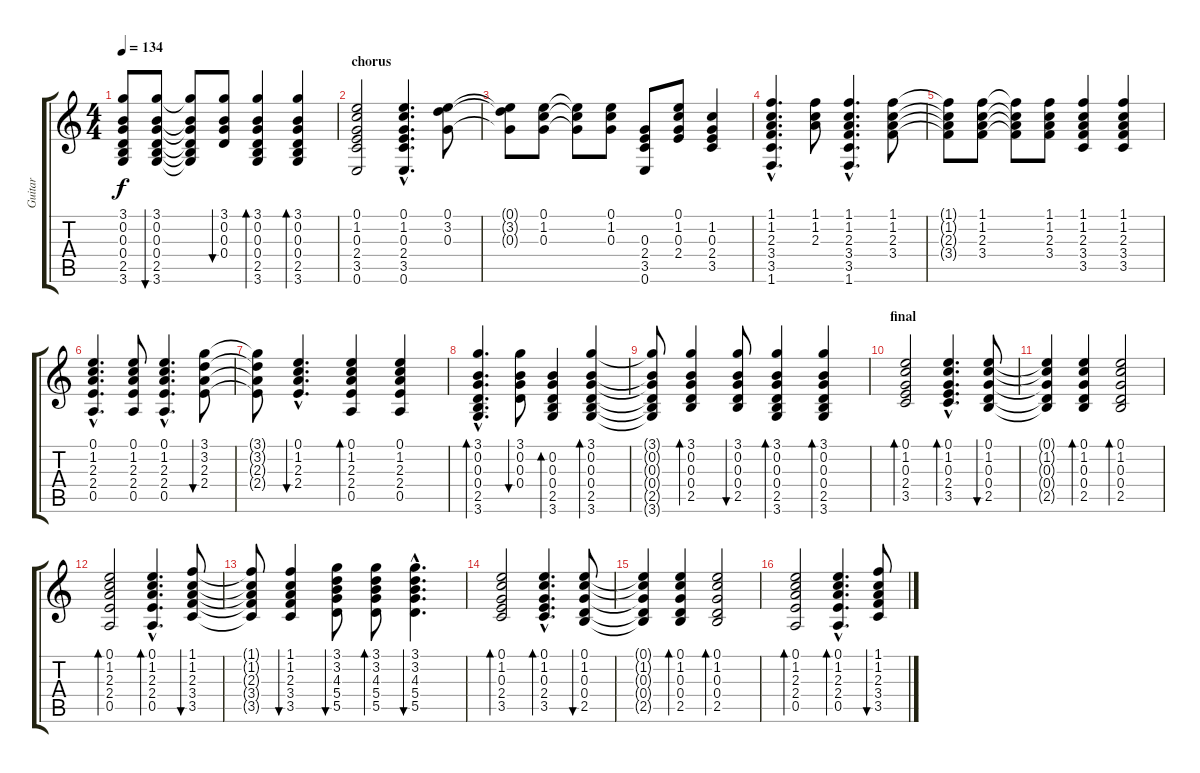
\track ("Guitar" "Guitar") {instrument acousticguitarsteel}
\staff {score tabs}
\tuning (E4 B3 G3 D3 A2 E2) {hide}
\ts (4 4)
\tempo 134
\clef g2
\ks c
(3.1{t} 0.2{t} 0.3{t} 0.4{t} 2.5{t} 3.6{t}).8{dy f} (3.1 0.2 0.3 0.4 2.5 3.6).8{bu 120} (3.1{t} 0.2{t} 0.3{t} 0.4{t} 2.5{t} 3.6{t}).8 (3.1 0.2 0.3 0.4).8{bu 120} (3.1 0.2 0.3 0.4 2.5 3.6).4{bd 60} (3.1 0.2 0.3 0.4 2.5 3.6).4{bd 60} |
\section ("" "chorus")
(0.1 1.2 0.3 2.4 3.5 0.6).2 (0.1{hac} 1.2{hac} 0.3{hac} 2.4{hac} 3.5{hac} 0.6{hac}).4{d} (0.1 3.2 0.3).8 |
(0.1{t} 3.2{t} 0.3{t}).8 (0.1 1.2 0.3).8 (0.1{t} 1.2{t} 0.3{t}).8 (0.1 1.2 0.3).8 (0.3 2.4 3.5 0.6).8 (0.1 1.2 0.3 2.4).8 (1.2 0.3 2.4 3.5).4 |
(1.1{hac} 1.2{hac} 2.3{hac} 3.4{hac} 3.5{hac} 1.6{hac}).4{d} (1.1 1.2 2.3).8 (1.1{hac} 1.2{hac} 2.3{hac} 3.4{hac} 3.5{hac} 1.6{hac}).4{d} (1.1 1.2 2.3 3.4).8 |
(1.1{t} 1.2{t} 2.3{t} 3.4{t}).8 (1.1 1.2 2.3 3.4).8 (1.1{t} 1.2{t} 2.3{t} 3.4{t}).8 (1.1 1.2 2.3 3.4).8 (1.1 1.2 2.3 3.4 3.5).4 (1.1 1.2 2.3 3.4 3.5).4 |
(0.1{hac} 1.2{hac} 2.3{hac} 2.4{hac} 0.5{hac}).4{d} (0.1 1.2 2.3 2.4 0.5).8 (0.1{hac} 1.2{hac} 2.3{hac} 2.4{hac} 0.5{hac}).4{d} (3.1 3.2 2.3 2.4).8{bu 60} |
(3.1{t} 3.2{t} 2.3{t} 2.4{t}).8 (0.1{hac} 1.2{hac} 2.3{hac} 2.4{hac}).4{d bu 60} (0.1 1.2 2.3 2.4 0.5).4{bd 60} (0.1 1.2 2.3 2.4 0.5).4 |
(3.1{hac} 0.2{hac} 0.3{hac} 0.4{hac} 2.5{hac} 3.6{hac}).4{d bd 120} (3.1 0.2 0.3 0.4).8{bu 60} (0.2 0.3 0.4 2.5 3.6).4{bd 60} (3.1 0.2 0.3 0.4 2.5 3.6).4{bd 60} |
(3.1{t} 0.2{t} 0.3{t} 0.4{t} 2.5{t} 3.6{t}).8 (3.1 0.2 0.3 0.4 2.5).4{bd 60} (3.1 0.2 0.3 0.4 2.5).8{bu 30} (3.1 0.2 0.3 0.4 2.5 3.6).4{bd 60} (3.1 0.2 0.3 0.4 2.5 3.6).4{bd 60} |
\section ("" "final")
(0.1 1.2 0.3 2.4 3.5).2{bd 60} (0.1{hac} 1.2{hac} 0.3{hac} 2.4{hac} 3.5{hac}).4{d bd 60} (0.1 1.2 0.3 0.4 2.5).8{bu 60} |
(0.1{t} 1.2{t} 0.3{t} 0.4{t} 2.5{t}).4 (0.1 1.2 0.3 0.4 2.5).4{bd 60} (0.1 1.2 0.3 0.4 2.5).2{bd 60} |
(0.1 1.2 2.3 2.4 0.5).2{bd 60} (0.1{hac} 1.2{hac} 2.3{hac} 2.4{hac} 0.5{hac}).4{d bd 60} (1.1 1.2 2.3 3.4 3.5).8{bu 60} |
(1.1{t} 1.2{t} 2.3{t} 3.4{t} 3.5{t}).8 (1.1 1.2 2.3 3.4 3.5).4{bu 60} (3.1 3.2 4.3 5.4 5.5).8{bu 60} (3.1 3.2 4.3 5.4 5.5).8{bd 60} (3.1{hac} 3.2{hac} 4.3{hac} 5.4{hac} 5.5{hac}).4{d bu 60} |
(0.1 1.2 0.3 2.4 3.5).2{bd 60} (0.1{hac} 1.2{hac} 0.3{hac} 2.4{hac} 3.5{hac}).4{d bd 60} (0.1 1.2 0.3 0.4 2.5).8{bu 60} |
(0.1{t} 1.2{t} 0.3{t} 0.4{t} 2.5{t}).4 (0.1 1.2 0.3 0.4 2.5).4{bd 60} (0.1 1.2 0.3 0.4 2.5).2{bd 60} |
(0.1 1.2 2.3 2.4 0.5).2{bd 60} (0.1{hac} 1.2{hac} 2.3{hac} 2.4{hac} 0.5{hac}).4{d bd 60} (1.1 1.2 2.3 3.4 3.5).8{bu 60}
